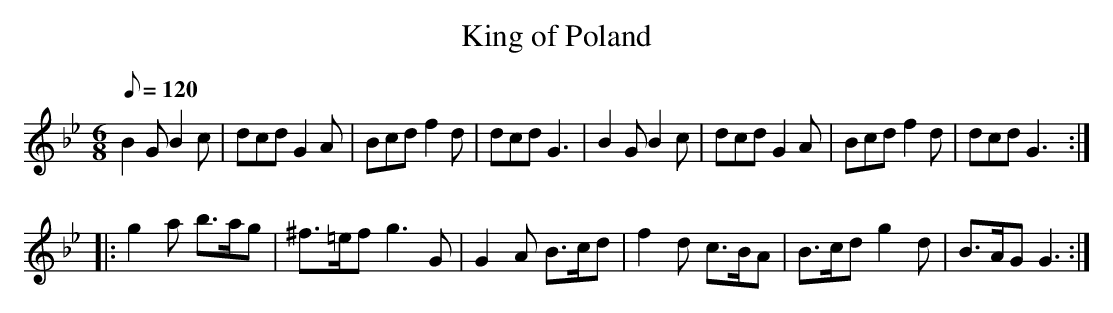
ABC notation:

X:1
T:King of Poland
M:6/8
L:1/8
Q:120
K:Gm
B2 G B2 c| dcd G2 A| Bcd  f2 d| dcd G3| B2 G B2 c| dcd G2 A| Bcd f2 d| dcd G3:|
|: g2 a b>ag| ^f>=ef g3 G| G2 A B>cd| f2 d c>BA| B>cd g2 d| B>AG G3 :|
